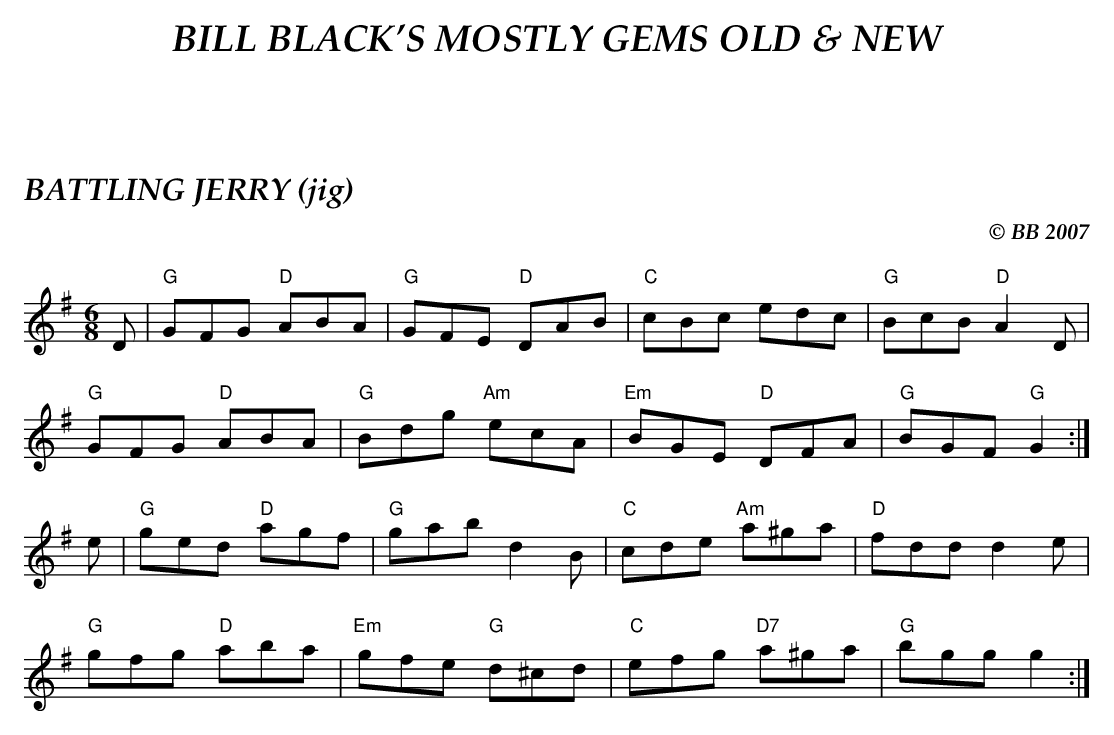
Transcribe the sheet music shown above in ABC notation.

X:1
T:BATTLING JERRY (jig)
C:© BB 2007
M:6/8
Q:1/4=160
L:1/8
K:G
D|"G"GFG "D"ABA| "G"GFE "D"DAB|"C"cBc edc|"G"BcB "D"A2D|
"G"GFG "D"ABA| "G"Bdg "Am"ecA|"Em"BGE "D"DFA|"G"BGF "G"G2 :|
e|"G"ged "D"agf|"G"gab d2B|"C"cde "Am"a^ga|"D"fdd d2e|
"G"gfg "D"aba|"Em"gfe "G"d^cd|"C"efg "D7"a^ga|"G"bgg g2 :|
